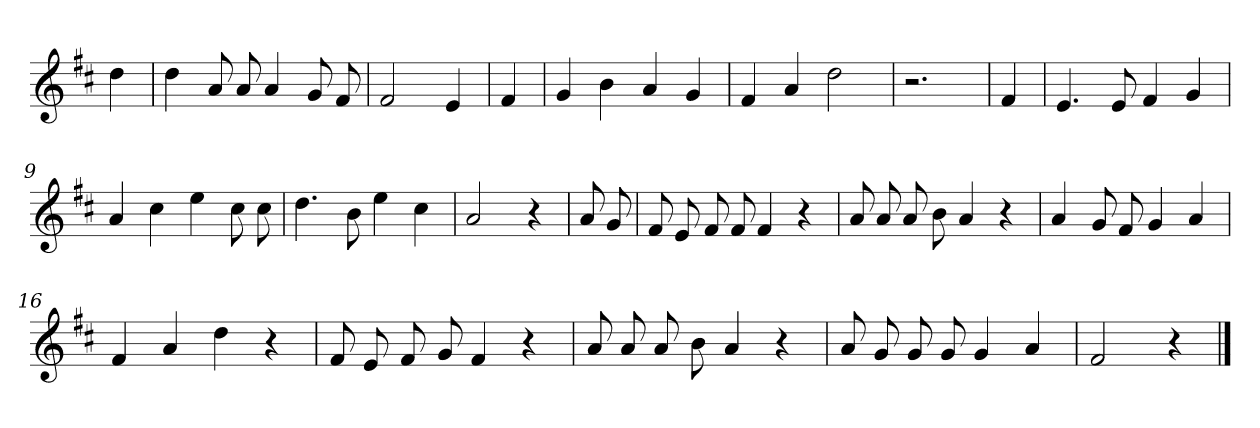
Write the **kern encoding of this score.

**kern
*part1
*staff1
*clefG2
*k[f#c#]
*D:
=
4dd
=1
4dd
8a
8a
4a
8g
8f#
=2
2f#
4e
=3
4f#
=4
4g
4b
4a
4g
=5
4f#
4a
2dd
=6
2.r
=7
4f#
=8
4.e
8e
4f#
4g
=9
4a
4cc#
4ee
8cc#
8cc#
=10
4.dd
8b
4ee
4cc#
=11
2a
4r
=12
8a
8g
=13
8f#
8e
8f#
8f#
4f#
4r
=14
8a
8a
8a
8b
4a
4r
=15
4a
8g
8f#
4g
4a
=16
4f#
4a
4dd
4r
=17
8f#
8e
8f#
8g
4f#
4r
=18
8a
8a
8a
8b
4a
4r
=19
8a
8g
8g
8g
4g
4a
=20
2f#
4r
==
*-
